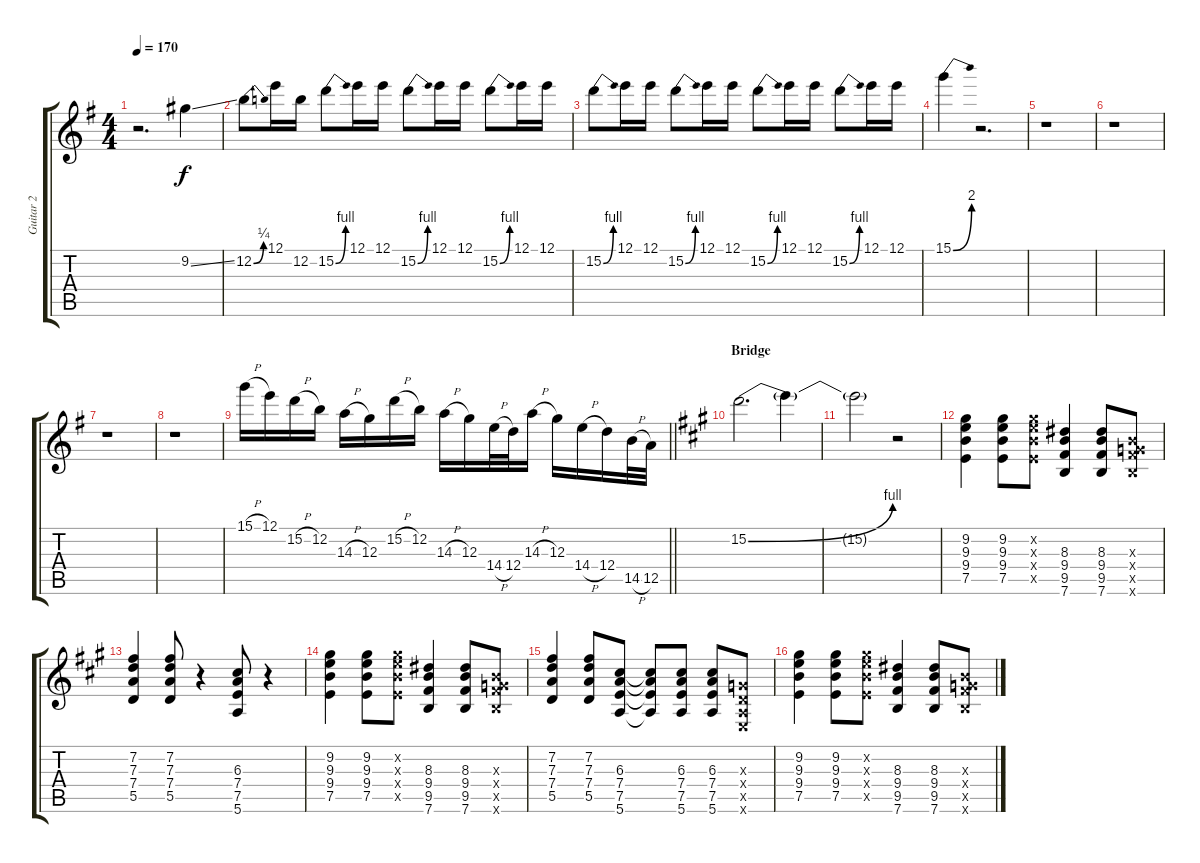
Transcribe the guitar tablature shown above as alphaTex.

\track ("Guitar 2" "Guitar 2") {instrument distortionguitar}
\staff {score tabs}
\tuning (E4 B3 G3 D3 A2 E2) {hide}
\ts (4 4)
\tempo 170
\clef g2
\ks g
r.2{d dy f volume 16 balance 8} 9.2{ss}.4 |
12.2{be (bend 0 0 60 1)}.8 12.1.16 12.2.16 15.2{be (bend 0 0 60 4)}.8 12.1.16 12.1.16 15.2{be (bend 0 0 60 4)}.8 12.1.16 12.1.16 15.2{be (bend 0 0 60 4)}.8 12.1.16 12.1.16 |
15.2{be (bend 0 0 60 4)}.8 12.1.16 12.1.16 15.2{be (bend 0 0 60 4)}.8 12.1.16 12.1.16 15.2{be (bend 0 0 60 4)}.8 12.1.16 12.1.16 15.2{be (bend 0 0 60 4)}.8 12.1.16 12.1.16 |
15.1{be (bend 0 0 60 8)}.4 r.2{d} |
r.1 |
r.1 |
r.1 |
r.1 |
\barLineRight lightlight
15.1{h}.16 12.1.16 15.2{h}.16 12.2.16 14.3{h}.16 12.3.16 15.2{h}.16 12.2.16 14.3{h}.16 12.3.16 14.4{h}.32 12.4.32 14.3{h}.16 12.3.16 14.4{h}.16 12.4.16 14.5{h}.32 12.5.32 |
\section ("" "Bridge")
\ks a
15.2{be (bend 0 0 60 4)}.2{d} 15.2{t}.4{volume 0} |
15.2{t}.2 r.2{volume 14 balance 16} |
(9.2 9.3 9.4 7.5).4 (9.2 9.3 9.4 7.5).8 (9.2{x} 9.3{x} 9.4{x} 7.5{x}).8 (8.3 9.4 9.5 7.6).4 (8.3 9.4 9.5 7.6).8 (0.3{x} 9.4{x} 9.5{x} 7.6{x}).8 |
(7.2 7.3 7.4 5.5).4 (7.2 7.3 7.4 5.5).8 r.4 (6.3 7.4 7.5 5.6).8 r.4 |
(9.2 9.3 9.4 7.5).4 (9.2 9.3 9.4 7.5).8 (9.2{x} 9.3{x} 9.4{x} 7.5{x}).8 (8.3 9.4 9.5 7.6).4 (8.3 9.4 9.5 7.6).8 (0.3{x} 9.4{x} 9.5{x} 7.6{x}).8 |
(7.2 7.3 7.4 5.5).4 (7.2 7.3 7.4 5.5).8 (6.3 7.4 7.5 5.6).8 (6.3{t} 7.4{t} 7.5{t} 5.6{t}).8 (6.3 7.4 7.5 5.6).8 (6.3 7.4 7.5 5.6).8 (0.3{x} 0.4{x} 0.5{x} 0.6{x}).8 |
(9.2 9.3 9.4 7.5).4 (9.2 9.3 9.4 7.5).8 (9.2{x} 9.3{x} 9.4{x} 7.5{x}).8 (8.3 9.4 9.5 7.6).4 (8.3 9.4 9.5 7.6).8 (0.3{x} 9.4{x} 9.5{x} 7.6{x}).8
